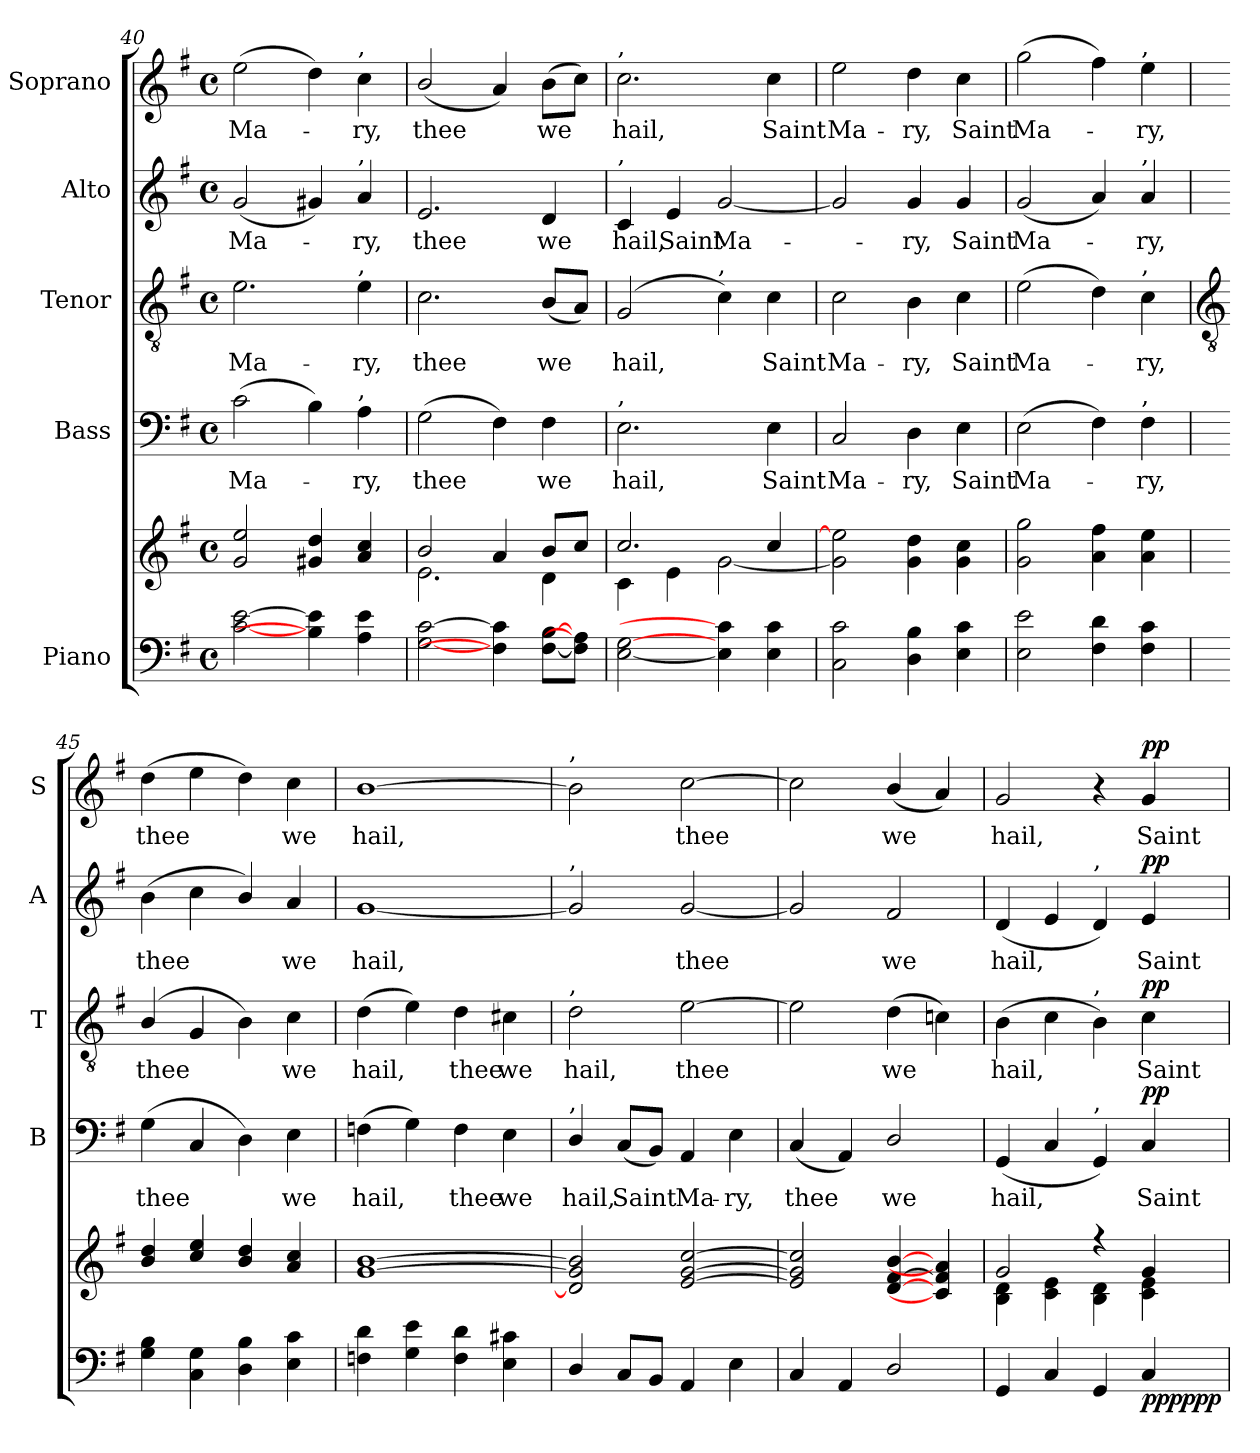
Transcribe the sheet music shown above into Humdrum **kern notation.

**kern	**kern	**dynam	**kern	**text	**dynam	**kern	**text	**dynam	**kern	**text	**dynam	**kern	**text	**dynam
*part5	*part5	*part5	*part4	*part4	*part4	*part3	*part3	*part3	*part2	*part2	*part2	*part1	*part1	*part1
*staff6	*staff5	*staff5/6	*staff4	*staff4	*staff4	*staff3	*staff3	*staff3	*staff2	*staff2	*staff2	*staff1	*staff1	*staff1
*I"Piano	*	*	*I"Bass	*	*	*I"Tenor	*	*	*I"Alto	*	*	*I"Soprano	*	*
*	*	*	*I'B	*	*	*I'T	*	*	*I'A	*	*	*I'S	*	*
*clefF4	*clefG2	*	*clefF4	*	*	*clefGv2	*	*	*clefG2	*	*	*clefG2	*	*
*k[f#]	*k[f#]	*	*k[f#]	*	*	*k[f#]	*	*	*k[f#]	*	*	*k[f#]	*	*
*G:	*G:	*	*G:	*	*	*G:	*	*	*G:	*	*	*G:	*	*
*M4/4	*M4/4	*	*M4/4	*	*	*M4/4	*	*	*M4/4	*	*	*M4/4	*	*
*met(c)	*met(c)	*	*met(c)	*	*	*met(c)	*	*	*met(c)	*	*	*met(c)	*	*
=40	=40	=40	=40	=40	=40	=40	=40	=40	=40	=40	=40	=40	=40	=40
*	*^	*	*	*	*	*	*	*	*	*	*	*	*	*
!	!	!	!	!	!LO:LY:b	!	!	!LO:LY:b	!	!	!LO:LY:b	!	!	!LO:LY:b	!
[2c [2e	2g 2ee	1ryy	.	(>2c	Ma-	.	2.e	Ma-	.	(<2g	Ma-	.	(>2ee	Ma-	.
4B] 4e]	4g#X 4dd	.	.	4B)	.	.	.	.	.	4g#X)	.	.	4dd)	.	.
!	!	!	!	!	!	!	!	!	!	!	!	!	!LO:TX:a:t=,	!	!
!	!	!	!	!	!	!	!	!	!	!LO:TX:a:t=,	!	!	!	!	!
!	!	!	!	!	!	!	!LO:TX:a:t=,	!	!	!	!	!	!	!	!
!	!	!	!	!LO:TX:a:t=,	!	!	!	!	!	!	!	!	!	!	!
!	!	!	!	!	!LO:LY:b	!	!	!LO:LY:b	!	!	!LO:LY:b	!	!	!LO:LY:b	!
4A 4e	4a 4cc	.	.	4A	-ry,	.	4e	-ry,	.	4a	ry,	.	4cc	ry,	.
=41	=41	=41	=41	=41	=41	=41	=41	=41	=41	=41	=41	=41	=41	=41	=41
!	!	!	!	!	!LO:LY:b	!	!	!LO:LY:b	!	!	!LO:LY:b	!	!	!LO:LY:b	!
[2G [2c	2b/	2.e\	.	(>2G	thee	.	2.c	thee	.	2.e	thee	.	(<2b/	thee	.
4F#] 4c]	4a	.	.	4F#)	.	.	.	.	.	.	.	.	4a)	.	.
!	!	!	!	!	!LO:LY:b	!	!	!LO:LY:b	!	!	!LO:LY:b	!	!	!LO:LY:b	!
[8F# [8BL	8b/L	4d\	.	4F#	we	.	(<8BL	we	.	4d	we	.	(>8bL	we	.
8F#] 8A]J	8cc/J	.	.	.	.	.	8AJ)	.	.	.	.	.	8ccJ)	.	.
=42	=42	=42	=42	=42	=42	=42	=42	=42	=42	=42	=42	=42	=42	=42	=42
!	!	!	!	!	!	!	!	!	!	!	!	!	!LO:TX:a:t=,	!	!
!	!	!	!	!	!	!	!	!	!	!LO:TX:a:t=,	!	!	!	!	!
!	!	!	!	!LO:TX:a:t=,	!	!	!	!	!	!	!	!	!	!	!
!	!	!	!	!	!LO:LY:b	!	!	!LO:LY:b	!	!	!LO:LY:b	!	!	!LO:LY:b	!
[2E [2G	2.cc/	4c\	.	2.E	hail,	.	(<2G	hail,	.	4c	hail,	.	2.cc	hail,	.
!	!	!	!	!	!	!	!	!	!	!	!LO:LY:b	!	!	!	!
.	.	4e\	.	.	.	.	.	.	.	4e	Saint	.	.	.	.
!	!	!	!	!	!	!	!LO:TX:a:t=,	!	!	!	!	!	!	!	!
!	!	!	!	!	!	!	!	!	!	!	!LO:LY:b	!	!	!	!
4E] 4c]	.	[2g\	.	.	.	.	4c)	.	.	[2g	Ma-	.	.	.	.
!	!	!	!	!	!LO:LY:b	!	!	!LO:LY:b	!	!	!	!	!	!LO:LY:b	!
4E 4c	4cc/	.	.	4E	Saint	.	4c	Saint	.	.	.	.	4cc	Saint	.
=43	=43	=43	=43	=43	=43	=43	=43	=43	=43	=43	=43	=43	=43	=43	=43
!	!	!	!	!	!LO:LY:b	!	!	!LO:LY:b	!	!	!	!	!	!LO:LY:b	!
2C 2c	1ryy	2g\] 2ee\]	.	2C	Ma-	.	2c	Ma-	.	2g]	.	.	2ee	Ma-	.
!	!	!	!	!	!LO:LY:b	!	!	!LO:LY:b	!	!	!LO:LY:b	!	!	!LO:LY:b	!
4D 4B	.	4g\ 4dd\	.	4D	-ry,	.	4B	-ry,	.	4g	ry,	.	4dd	-ry,	.
!	!	!	!	!	!LO:LY:b	!	!	!LO:LY:b	!	!	!LO:LY:b	!	!	!LO:LY:b	!
4E 4c	.	4g\ 4cc\	.	4E	Saint	.	4c	Saint	.	4g	Saint	.	4cc	Saint	.
=44	=44	=44	=44	=44	=44	=44	=44	=44	=44	=44	=44	=44	=44	=44	=44
!	!	!	!	!	!LO:LY:b	!	!	!LO:LY:b	!	!	!LO:LY:b	!	!	!LO:LY:b	!
2E 2e	1ryy	2g\ 2gg\	.	(>2E	Ma-	.	(>2e	Ma-	.	(<2g	Ma-	.	(>2gg	Ma-	.
4F# 4d	.	4a\ 4ff#\	.	4F#)	.	.	4d)	.	.	4a)	.	.	4ff#)	.	.
!	!	!	!	!	!	!	!	!	!	!	!	!	!LO:TX:a:t=,	!	!
!	!	!	!	!	!	!	!	!	!	!LO:TX:a:t=,	!	!	!	!	!
!	!	!	!	!	!	!	!LO:TX:a:t=,	!	!	!	!	!	!	!	!
!	!	!	!	!LO:TX:a:t=,	!	!	!	!	!	!	!	!	!	!	!
!	!	!	!	!	!LO:LY:b	!	!	!LO:LY:b	!	!	!LO:LY:b	!	!	!LO:LY:b	!
4F# 4c	.	4a\ 4ee\	.	4F#	ry,	.	4c	ry,	.	4a	ry,	.	4ee	ry,	.
!!LO:LB:g=z
=45	=45	=45	=45	=45	=45	=45	=45	=45	=45	=45	=45	=45	=45	=45	=45
*	*	*	*	*	*	*	*clefGv2	*	*	*	*	*	*	*	*
!	!	!	!	!	!LO:LY:b	!	!	!LO:LY:b	!	!	!LO:LY:b	!	!	!LO:LY:b	!
4G 4B	4b 4dd	1ryy	.	(>4G	thee	.	(<4B/	thee	.	(>4b	thee	.	(>4dd	thee	.
4C 4G	4cc 4ee	.	.	4C	.	.	4G	.	.	4cc	.	.	4ee	.	.
4D 4B	4b 4dd	.	.	4D)	.	.	4B)	.	.	4b/)	.	.	4dd)	.	.
!	!	!	!	!	!LO:LY:b	!	!	!LO:LY:b	!	!	!LO:LY:b	!	!	!LO:LY:b	!
4E 4c	4a 4cc	.	.	4E	we	.	4c	we	.	4a	we	.	4cc	we	.
=46	=46	=46	=46	=46	=46	=46	=46	=46	=46	=46	=46	=46	=46	=46	=46
!	!	!	!	!	!LO:LY:b	!	!	!LO:LY:b	!	!	!LO:LY:b	!	!	!LO:LY:b	!
4Fn 4d	[1g [1b	1ryy	.	(>4Fn	hail,	.	(>4d	hail,	.	[1g	hail,	.	[1b	hail,	.
4G 4e	.	.	.	4G)	.	.	4e)	.	.	.	.	.	.	.	.
!	!	!	!	!	!LO:LY:b	!	!	!LO:LY:b	!	!	!	!	!	!	!
4F 4d	.	.	.	4F	thee	.	4d	thee	.	.	.	.	.	.	.
!	!	!	!	!	!LO:LY:b	!	!	!LO:LY:b	!	!	!	!	!	!	!
4E 4c#X	.	.	.	4E	we	.	4c#X	we	.	.	.	.	.	.	.
=47	=47	=47	=47	=47	=47	=47	=47	=47	=47	=47	=47	=47	=47	=47	=47
!	!	!	!	!	!	!	!	!	!	!	!	!	!LO:TX:a:t=,	!	!
!	!	!	!	!	!	!	!	!	!	!LO:TX:a:t=,	!	!	!	!	!
!	!	!	!	!	!	!	!LO:TX:a:t=,	!	!	!	!	!	!	!	!
!	!	!	!	!LO:TX:a:t=,	!	!	!	!	!	!	!	!	!	!	!
!	!	!	!	!	!LO:LY:b	!	!	!LO:LY:b	!	!	!	!	!	!	!
4D/	2d] 2g] 2b]	1ryy	.	4D/	hail,	.	2d	hail,	.	2g]	.	.	2b]	.	.
!	!	!	!	!	!LO:LY:b	!	!	!	!	!	!	!	!	!	!
8CL	.	.	.	(<8CL	Saint	.	.	.	.	.	.	.	.	.	.
8BBJ	.	.	.	8BBJ)	.	.	.	.	.	.	.	.	.	.	.
!	!	!	!	!	!LO:LY:b	!	!	!LO:LY:b	!	!	!LO:LY:b	!	!	!LO:LY:b	!
4AA	[2e [2g [2cc	.	.	4AA	Ma-	.	[2e	thee	.	[2g	thee	.	[2cc	thee	.
!	!	!	!	!	!LO:LY:b	!	!	!	!	!	!	!	!	!	!
4E	.	.	.	4E	-ry,	.	.	.	.	.	.	.	.	.	.
=48	=48	=48	=48	=48	=48	=48	=48	=48	=48	=48	=48	=48	=48	=48	=48
!	!	!	!	!	!LO:LY:b	!	!	!	!	!	!	!	!	!	!
4C	2e] 2g] 2cc]	1ryy	.	(<4C	thee	.	2e]	.	.	2g]	.	.	2cc]	.	.
4AA	.	.	.	4AA)	.	.	.	.	.	.	.	.	.	.	.
!	!	!	!	!	!LO:LY:b	!	!	!LO:LY:b	!	!	!LO:LY:b	!	!	!LO:LY:b	!
2D/	[4d/ [4f#/ [4b/	.	.	2D/	we	.	(>4d	we	.	2f#	we	.	(<4b/	we	.
.	4c] 4f#] 4a]	.	.	.	.	.	4cn)	.	.	.	.	.	4a)	.	.
=49	=49	=49	=49	=49	=49	=49	=49	=49	=49	=49	=49	=49	=49	=49	=49
!	!	!	!	!	!LO:LY:b	!	!	!LO:LY:b	!	!	!LO:LY:b	!	!	!LO:LY:b	!
4GG	2g	4B\ 4d\	.	(<4GG	hail,	.	(>4B	hail,	.	(<4d	hail,	.	2g	hail,	.
4C	.	4c\ 4e\	.	4C	.	.	4c	.	.	4e	.	.	.	.	.
!	!	!	!	!	!	!	!	!	!	!LO:TX:a:t=,	!	!	!	!	!
!	!	!	!	!	!	!	!LO:TX:a:t=,	!	!	!	!	!	!	!	!
!	!	!	!	!LO:TX:a:t=,	!	!	!	!	!	!	!	!	!	!	!
4GG	4r	4B\ 4d\	.	4GG)	.	.	4B)	.	.	4d)	.	.	4r	.	.
!	!	!	!LO:DY:b=2	!	!LO:LY:b	!	!	!LO:LY:b	!	!	!LO:LY:b	!	!	!LO:LY:b	!
!	!	!	!LO:DY:n=1:b	!	!	!	!	!	!	!	!	!	!	!	!
!	!	!	!LO:DY:n=2:b	!	!	!LO:DY:b	!	!	!LO:DY:b	!	!	!LO:DY:b	!	!	!LO:DY:b
4C	4g	4c\ 4e\	pp pp pp	4C	Saint	pp	4c	Saint	pp	4e	Saint	pp	4g	Saint	pp
*	*v	*v	*	*	*	*	*	*	*	*	*	*	*	*	*
=	=	=	=	=	=	=	=	=	=	=	=	=	=	=
*-	*-	*-	*-	*-	*-	*-	*-	*-	*-	*-	*-	*-	*-	*-
